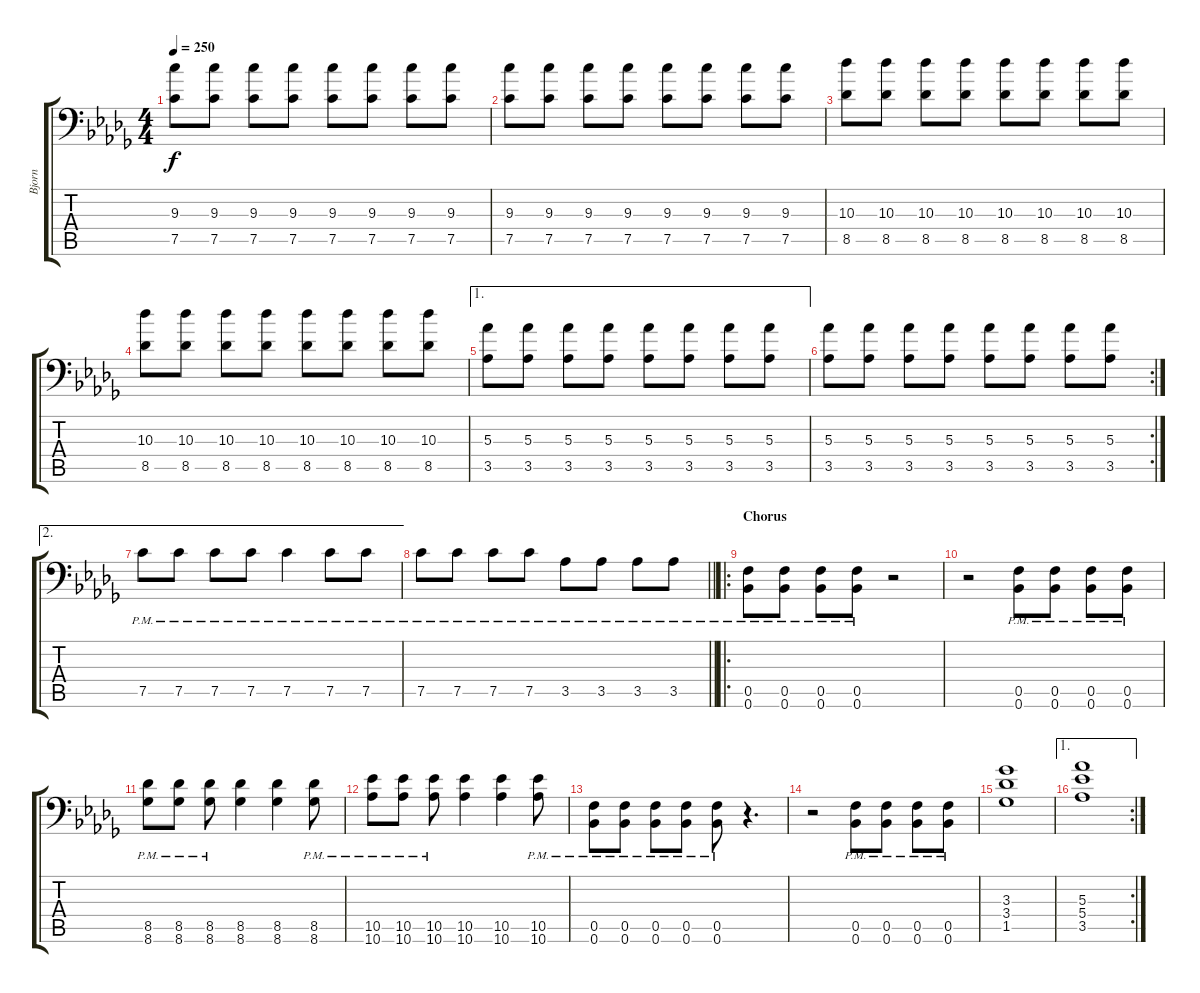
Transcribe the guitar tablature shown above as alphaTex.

\track ("Bjorn" "Bjorn") {instrument distortionguitar}
\staff {score tabs}
\tuning (C4 G3 Eb3 Bb2 F2 Bb1) {hide}
\ts (4 4)
\tempo 250
\clef f4
\ks bbminor
(9.3 7.5).8{dy f} (9.3 7.5).8 (9.3 7.5).8 (9.3 7.5).8 (9.3 7.5).8 (9.3 7.5).8 (9.3 7.5).8 (9.3 7.5).8 |
(9.3 7.5).8 (9.3 7.5).8 (9.3 7.5).8 (9.3 7.5).8 (9.3 7.5).8 (9.3 7.5).8 (9.3 7.5).8 (9.3 7.5).8 |
(10.3 8.5).8 (10.3 8.5).8 (10.3 8.5).8 (10.3 8.5).8 (10.3 8.5).8 (10.3 8.5).8 (10.3 8.5).8 (10.3 8.5).8 |
(10.3 8.5).8 (10.3 8.5).8 (10.3 8.5).8 (10.3 8.5).8 (10.3 8.5).8 (10.3 8.5).8 (10.3 8.5).8 (10.3 8.5).8 |
\ae 1
(5.3 3.5).8 (5.3 3.5).8 (5.3 3.5).8 (5.3 3.5).8 (5.3 3.5).8 (5.3 3.5).8 (5.3 3.5).8 (5.3 3.5).8 |
\rc 2
(5.3 3.5).8 (5.3 3.5).8 (5.3 3.5).8 (5.3 3.5).8 (5.3 3.5).8 (5.3 3.5).8 (5.3 3.5).8 (5.3 3.5).8 |
\ae 2
7.5{pm}.8 7.5{pm}.8 7.5{pm}.8 7.5{pm}.8 7.5{pm}.4 7.5{pm}.8 7.5{pm}.8 |
\barLineRight lightlight
7.5{pm}.8 7.5{pm}.8 7.5{pm}.8 7.5{pm}.8 3.5{pm}.8 3.5{pm}.8 3.5{pm}.8 3.5{pm}.8 |
\ro
\section ("" "Chorus")
(0.5{pm} 0.6{pm}).8 (0.5{pm} 0.6{pm}).8 (0.5{pm} 0.6{pm}).8 (0.5{pm} 0.6{pm}).8 r.2 |
r.2 (0.5{pm} 0.6{pm}).8 (0.5{pm} 0.6{pm}).8 (0.5{pm} 0.6{pm}).8 (0.5{pm} 0.6{pm}).8 |
(8.5{pm} 8.6{pm}).8 (8.5{pm} 8.6{pm}).8 (8.5{pm} 8.6{pm}).8 (8.5 8.6).4 (8.5 8.6).4 (8.5{pm} 8.6{pm}).8 |
(10.5{pm} 10.6{pm}).8 (10.5{pm} 10.6{pm}).8 (10.5{pm} 10.6{pm}).8 (10.5 10.6).4 (10.5 10.6).4 (10.5{pm} 10.6{pm}).8 |
(0.5{pm} 0.6{pm}).8 (0.5{pm} 0.6{pm}).8 (0.5{pm} 0.6{pm}).8 (0.5{pm} 0.6{pm}).8 (0.5{pm} 0.6{pm}).8 r.4{d} |
r.2 (0.5{pm} 0.6{pm}).8 (0.5{pm} 0.6{pm}).8 (0.5{pm} 0.6{pm}).8 (0.5{pm} 0.6{pm}).8 |
(3.3 3.4 1.5).1 |
\ae 1
\rc 2
(5.3 5.4 3.5).1
